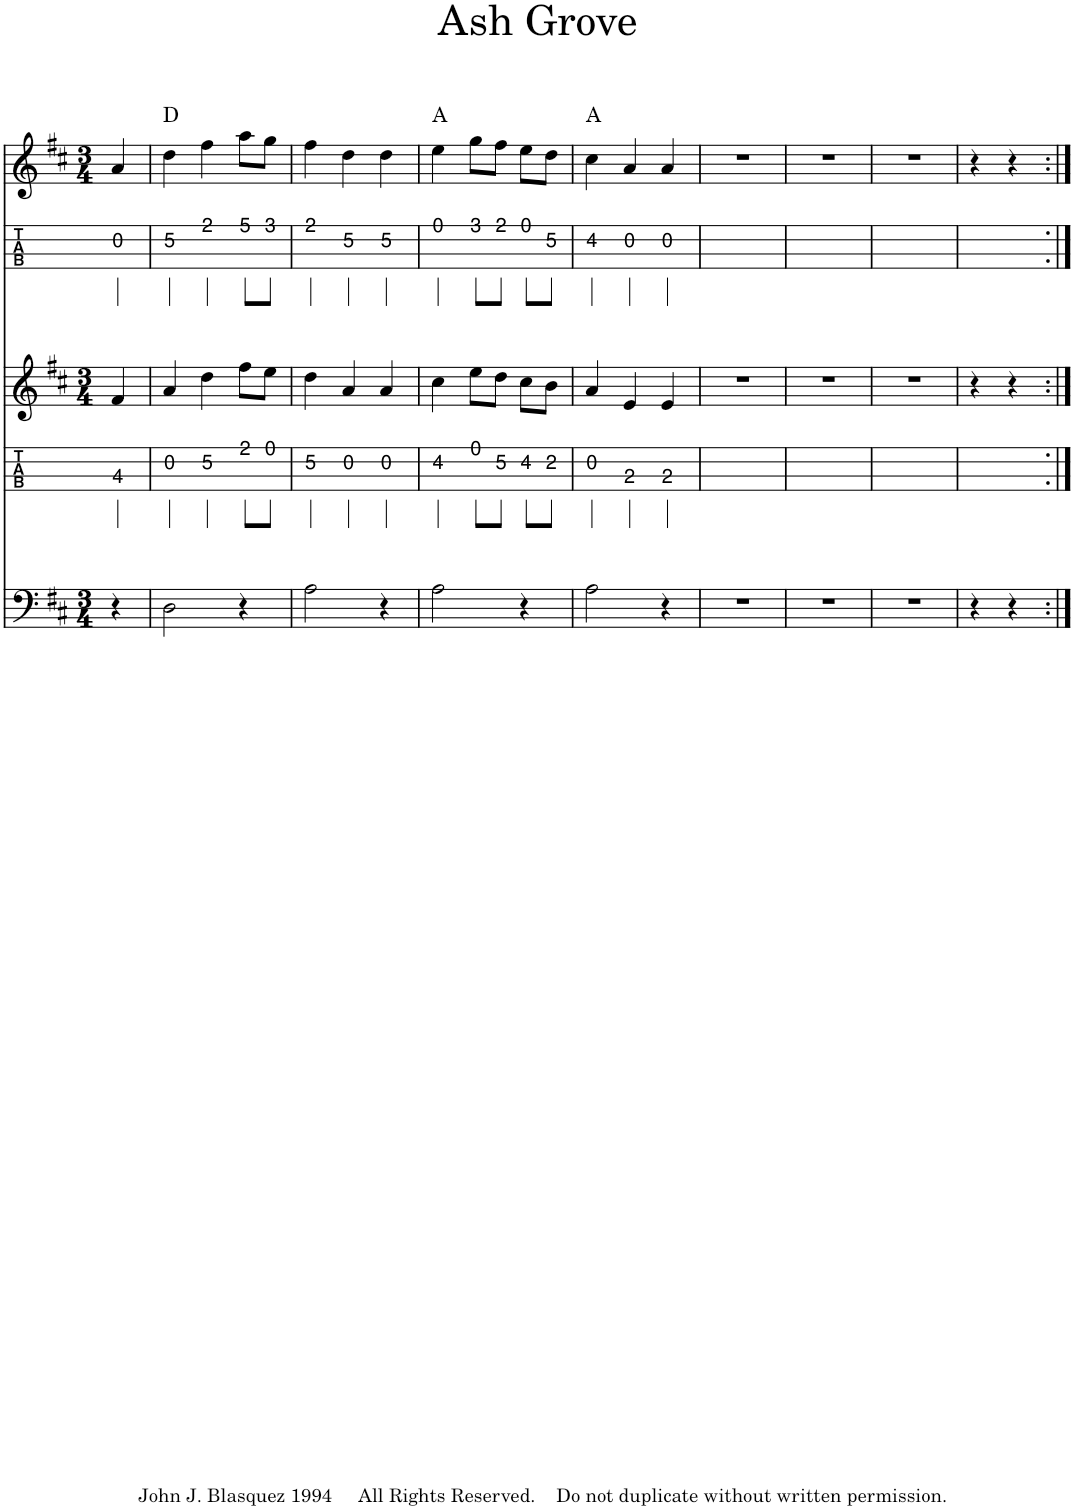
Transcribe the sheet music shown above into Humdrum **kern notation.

**kern	**kern	**kern	**kern	**kern	**harte
*part3	*part2	*part2	*part1	*part1	*part1
*staff5	*staff4	*staff3	*staff2	*staff1	*
*I"Acoustic Bass	*I"Mandolin	*	*I"Mandolin	*	*
*I'Ac b	*I'Mdln	*	*I'Mdln	*	*
*	*stria4	*	*stria4	*	*
*clefF4	*	*clefG2	*	*clefG2	*
*Trd7c12	*	*	*	*	*
*k[f#c#]	*k[f#c#]	*k[f#c#]	*k[f#c#]	*k[f#c#]	*
*M3/4	*M3/4	*M3/4	*M3/4	*M3/4	*
=	=	=	=	=	=
4r	4f#\	4f#/	4a\	4a/	.
=1	=1	=1	=1	=1	=1
2D\	4a\	4a/	4dd\	4dd\	D:maj
.	4dd\	4dd\	4ff#\	4ff#\	.
4r	8ff#\L	8ff#\L	8aa\L	8aa\L	.
.	8ee\J	8ee\J	8gg\J	8gg\J	.
=2	=2	=2	=2	=2	=2
2A\	4dd\	4dd\	4ff#\	4ff#\	D:maj
.	4a\	4a/	4dd\	4dd\	.
4r	4a\	4a/	4dd\	4dd\	.
=3	=3	=3	=3	=3	=3
2A\	4cc#\	4cc#\	4ee\	4ee\	A:maj
.	8ee\L	8ee\L	8gg\L	8gg\L	.
.	8dd\J	8dd\J	8ff#\J	8ff#\J	.
4r	8cc#\L	8cc#\L	8ee\L	8ee\L	.
.	8b\J	8b\J	8dd\J	8dd\J	.
=4	=4	=4	=4	=4	=4
2A\	4a\	4a/	4cc#\	4cc#\	A:maj
.	4e\	4e/	4a\	4a/	.
4r	4e\	4e/	4a\	4a/	.
=5	=5	=5	=5	=5	=5
2.r	2.r	2.r	2.r	2.r	.
=6	=6	=6	=6	=6	=6
2.r	2.r	2.r	2.r	2.r	.
=7	=7	=7	=7	=7	=7
2.r	2.r	2.r	2.r	2.r	.
=7X1	=7X1	=7X1	=7X1	=7X1	=7X1
4r	4r	4r	4r	4r	.
4r	4r	4r	4r	4r	.
=:|!	=:|!	=:|!	=:|!	=:|!	=:|!
*-	*-	*-	*-	*-	*-
